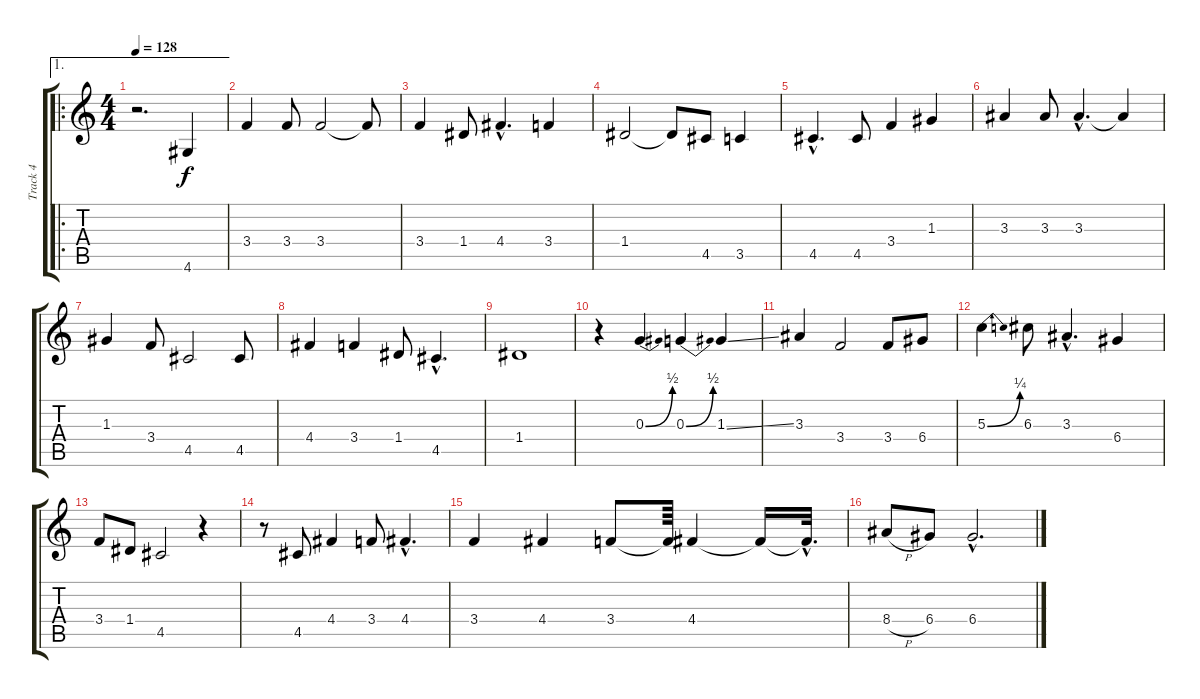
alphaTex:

\track ("Track 4" "Track 4") {instrument electricbasspick}
\staff {score tabs}
\tuning (E4 B3 G3 D3 A2 E2) {hide}
\ae 1
\ro
\ts (4 4)
\tempo 128
\clef g2
\ks c
r.2{d dy f instrument electricbasspick} 4.6.4 |
3.4.4 3.4.8 3.4.2 3.4{t}.8 |
3.4.4 1.4.8 4.4{hac}.4{d} 3.4.4 |
1.4.2 1.4{t}.8 4.5.8 3.5.4 |
4.5{hac}.4{d} 4.5.8 3.4.4 1.3.4 |
3.3.4 3.3.8 3.3{hac}.4{d} 3.3{t}.4 |
1.3.4 3.4.8 4.5.2 4.5.8 |
4.4.4 3.4.4 1.4.8 4.5{hac}.4{d} |
1.4.1 |
r.4 0.3{be (bend 0 0 60 2)}.4 0.3{be (bend 0 0 60 2)}.4 1.3{ss}.4 |
3.3.4 3.4.2 3.4.8 6.4.8 |
5.3{be (bend 0 0 60 1)}.4 6.3.8 3.3{hac}.4{d} 6.4.4 |
3.4.8 1.4.8 4.5.2 r.4 |
r.8 4.5.8 4.4.4 3.4.8 4.4{hac}.4{d} |
3.4.4 4.4.4 3.4.8 3.4{t}.64 4.4.4 4.4{t}.16 4.4{hac t}.32{d} |
8.4{h}.8 6.4.8 6.4{hac}.2{d}
